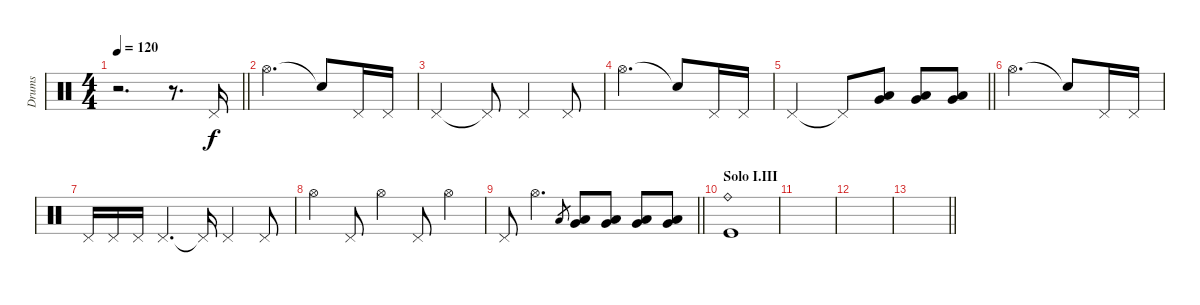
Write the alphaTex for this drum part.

\track ("Drums" "Drums") {instrument percussion}
\staff
\articulation defaults
\ts (4 4)
\tempo 120
\clef neutral
\barLineRight lightlight
\ks c
r.2{d dy f} r.8{d} "Pedal Hi-Hat (hit)".16 |
"Hi-Hat (open)".2{d} "Snare (hit)"{t}.8 "Pedal Hi-Hat (hit)".16 "Pedal Hi-Hat (hit)".16 |
"Pedal Hi-Hat (hit)".2 "Pedal Hi-Hat (hit)"{t}.8 "Pedal Hi-Hat (hit)".4 "Pedal Hi-Hat (hit)".8 |
"Hi-Hat (open)".2{d} "Snare (hit)"{t}.8 "Pedal Hi-Hat (hit)".16 "Pedal Hi-Hat (hit)".16 |
\barLineRight lightlight "Pedal Hi-Hat (hit)".2 "Pedal Hi-Hat (hit)"{t}.8
("Very Low Tom (hit)" "Low Floor Tom (hit)").8 ("Very Low Tom (hit)" "Low Floor Tom (hit)").8 ("Very Low Tom (hit)" "Low Floor Tom (hit)").8 |
"Hi-Hat (open)".2{d} "Snare (hit)"{t}.8 "Pedal Hi-Hat (hit)".16 "Pedal Hi-Hat (hit)".16 |
"Pedal Hi-Hat (hit)".16 "Pedal Hi-Hat (hit)".16 "Pedal Hi-Hat (hit)".16 "Pedal Hi-Hat (hit)".4{d} "Pedal Hi-Hat (hit)"{t}.16 "Pedal Hi-Hat (hit)".4 "Pedal Hi-Hat (hit)".8 |
"Hi-Hat (open)".4 "Pedal Hi-Hat (hit)".8 "Hi-Hat (open)".4 "Pedal Hi-Hat (hit)".8 "Hi-Hat (open)".4 |
\barLineRight lightlight "Pedal Hi-Hat (hit)".8 "Hi-Hat (open)".4{d} "Low Floor Tom (hit)"{h}.8{gr}
("Very Low Tom (hit)" "Low Floor Tom (hit)").8 ("Very Low Tom (hit)" "Low Floor Tom (hit)").8 ("Very Low Tom (hit)" "Low Floor Tom (hit)").8 ("Very Low Tom (hit)" "Low Floor Tom (hit)").8 |
\section ("" "Solo I.III")
("Ride (bell)" "Kick (hit)").1 |
|
|
\barLineRight lightlight
